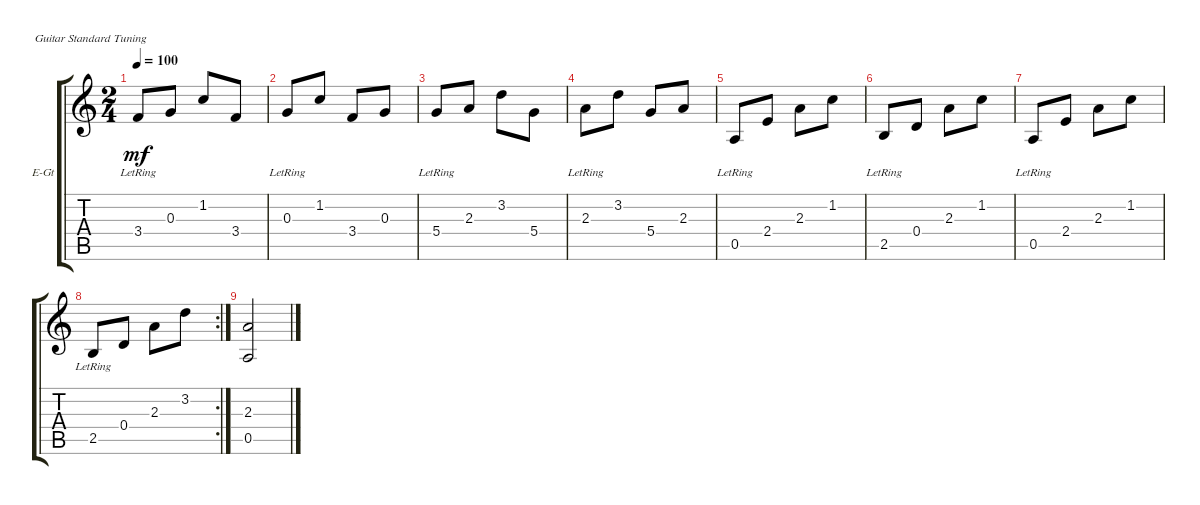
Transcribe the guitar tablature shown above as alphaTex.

\defaultSystemsLayout 4
\bracketExtendMode groupsimilarinstruments
\firstSystemTrackNameOrientation horizontal
\otherSystemsTrackNameOrientation horizontal
\track ("Electric Guitar" "E-Gt") {instrument electricguitarclean}
\staff {score tabs}
\tuning (E4 B3 G3 D3 A2 E2)
\ts (2 4)
\tempo 100
\clef g2
\scale
0.333333
\ks c
3.4{lr}.8{dy mf} 0.3.8 1.2.8 3.4.8 |
\scale
0.333333 0.3{lr}.8 1.2.8 3.4.8 0.3.8 |
\scale
0.333333 5.4{lr}.8 2.3.8 3.2.8 5.4.8 |
\scale
0.333333 2.3{lr}.8 3.2.8 5.4.8 2.3.8 |
\scale
0.333333 0.5{lr}.8 2.4.8 2.3.8 1.2.8 |
\scale
0.333333 2.5{lr}.8 0.4.8 2.3.8 1.2.8 |
0.5{lr}.8 2.4.8 2.3.8 1.2.8 |
\rc 2
2.5{lr}.8 0.4.8 2.3.8 3.2.8 |
(0.5 2.3).2
